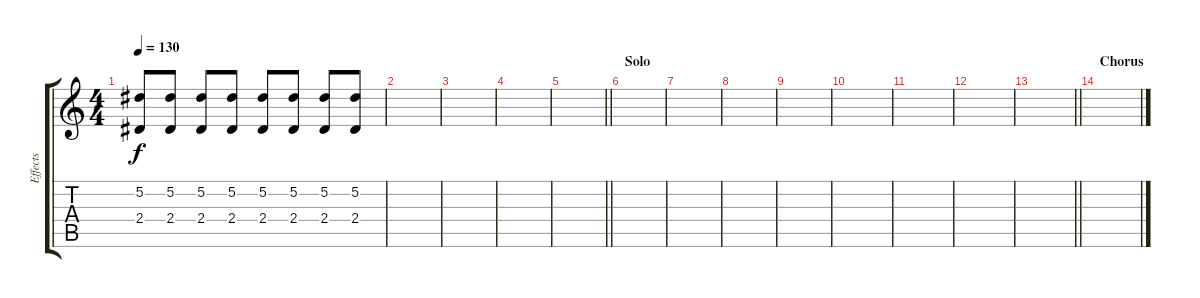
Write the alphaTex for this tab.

\track ("Effects" "Effects") {instrument distortionguitar}
\staff {score tabs}
\tuning (Eb4 Bb3 Gb3 Db3 Ab2 Db2) {hide}
\ts (4 4)
\tempo 130
\clef g2
\ks c
(5.2 2.4).8{dy f} (5.2 2.4).8 (5.2 2.4).8 (5.2 2.4).8 (5.2 2.4).8 (5.2 2.4).8 (5.2 2.4).8 (5.2 2.4).8 |
|
|
|
\barLineRight lightlight
|
\section ("" "Solo")
|
|
|
|
|
|
|
\barLineRight lightlight
|
\section ("" "Chorus")
